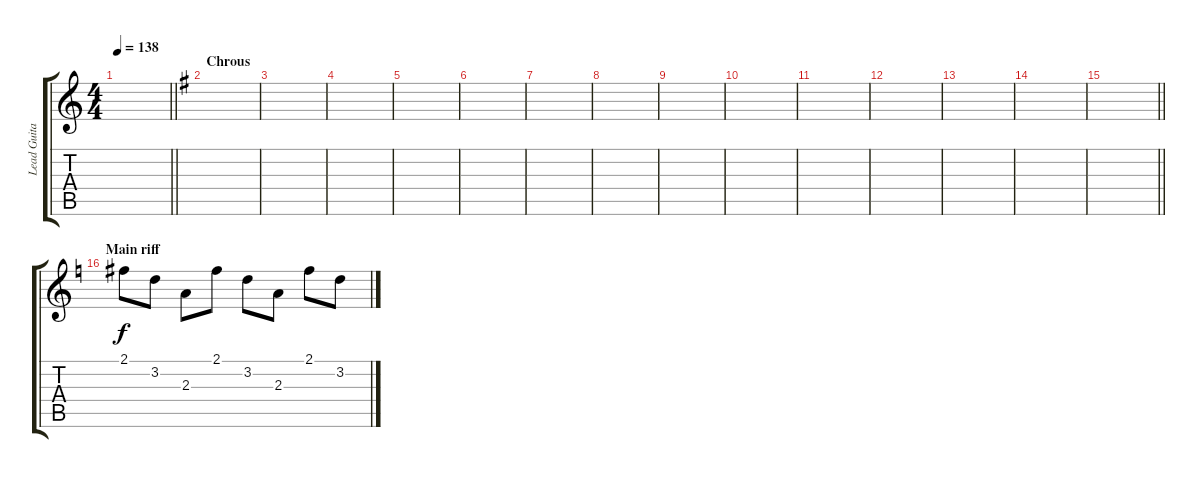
\track ("Lead Guitar" "Lead Guita") {instrument acousticguitarsteel}
\staff {score tabs}
\tuning (E4 B3 G3 D3 A2 E2) {hide}
\ts (4 4)
\tempo 138
\clef g2
\barLineRight lightlight
\ks c
|
\section ("" "Chrous")
\ks g
|
|
|
|
|
|
|
|
|
|
|
|
|
\barLineRight lightlight
|
\section ("" "Main riff")
\ks c
2.1.8 3.2.8 2.3.8 2.1.8 3.2.8 2.3.8 2.1.8 3.2.8
